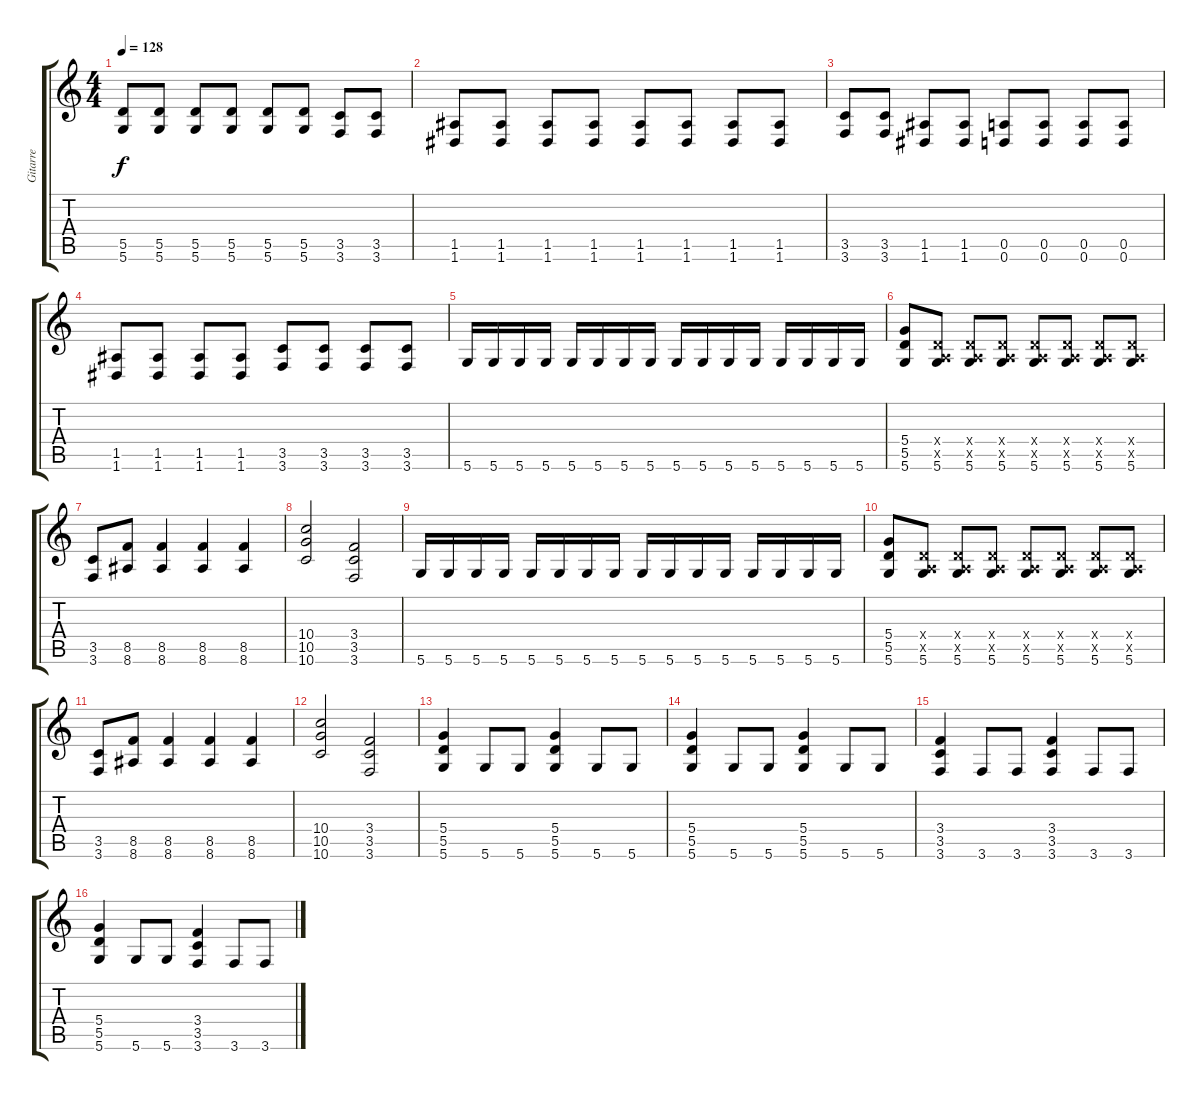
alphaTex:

\track ("Gitarre" "Gitarre") {instrument distortionguitar}
\staff {score tabs}
\tuning (E4 B3 G3 D3 A2 D2) {hide}
\ts (4 4)
\tempo 128
\clef g2
\ks c
(5.5 5.6).8{dy f} (5.5 5.6).8 (5.5 5.6).8 (5.5 5.6).8 (5.5 5.6).8 (5.5 5.6).8 (3.5 3.6).8 (3.5 3.6).8 |
(1.5 1.6).8 (1.5 1.6).8 (1.5 1.6).8 (1.5 1.6).8 (1.5 1.6).8 (1.5 1.6).8 (1.5 1.6).8 (1.5 1.6).8 |
(3.5 3.6).8 (3.5 3.6).8 (1.5 1.6).8 (1.5 1.6).8 (0.5 0.6).8 (0.5 0.6).8 (0.5 0.6).8 (0.5 0.6).8 |
(1.5 1.6).8 (1.5 1.6).8 (1.5 1.6).8 (1.5 1.6).8 (3.5 3.6).8 (3.5 3.6).8 (3.5 3.6).8 (3.5 3.6).8 |
5.6.16 5.6.16 5.6.16 5.6.16 5.6.16 5.6.16 5.6.16 5.6.16 5.6.16 5.6.16 5.6.16 5.6.16 5.6.16 5.6.16 5.6.16 5.6.16 |
(5.4 5.5 5.6).8 (0.4{x} 0.5{x} 5.6).8 (0.4{x} 0.5{x} 5.6).8 (0.4{x} 0.5{x} 5.6).8 (0.4{x} 0.5{x} 5.6).8 (0.4{x} 0.5{x} 5.6).8 (0.4{x} 0.5{x} 5.6).8 (0.4{x} 0.5{x} 5.6).8 |
(3.5 3.6).8 (8.5 8.6).8 (8.5 8.6).4 (8.5 8.6).4 (8.5 8.6).4 |
(10.4 10.5 10.6).2 (3.4 3.5 3.6).2 |
5.6.16 5.6.16 5.6.16 5.6.16 5.6.16 5.6.16 5.6.16 5.6.16 5.6.16 5.6.16 5.6.16 5.6.16 5.6.16 5.6.16 5.6.16 5.6.16 |
(5.4 5.5 5.6).8 (0.4{x} 0.5{x} 5.6).8 (0.4{x} 0.5{x} 5.6).8 (0.4{x} 0.5{x} 5.6).8 (0.4{x} 0.5{x} 5.6).8 (0.4{x} 0.5{x} 5.6).8 (0.4{x} 0.5{x} 5.6).8 (0.4{x} 0.5{x} 5.6).8 |
(3.5 3.6).8 (8.5 8.6).8 (8.5 8.6).4 (8.5 8.6).4 (8.5 8.6).4 |
(10.4 10.5 10.6).2 (3.4 3.5 3.6).2 |
(5.4 5.5 5.6).4{volume 12} 5.6.8 5.6.8 (5.4 5.5 5.6).4 5.6.8 5.6.8 |
(5.4 5.5 5.6).4 5.6.8 5.6.8 (5.4 5.5 5.6).4 5.6.8 5.6.8 |
(3.4 3.5 3.6).4 3.6.8 3.6.8 (3.4 3.5 3.6).4 3.6.8 3.6.8 |
(5.4 5.5 5.6).4 5.6.8 5.6.8 (3.4 3.5 3.6).4 3.6.8 3.6.8
